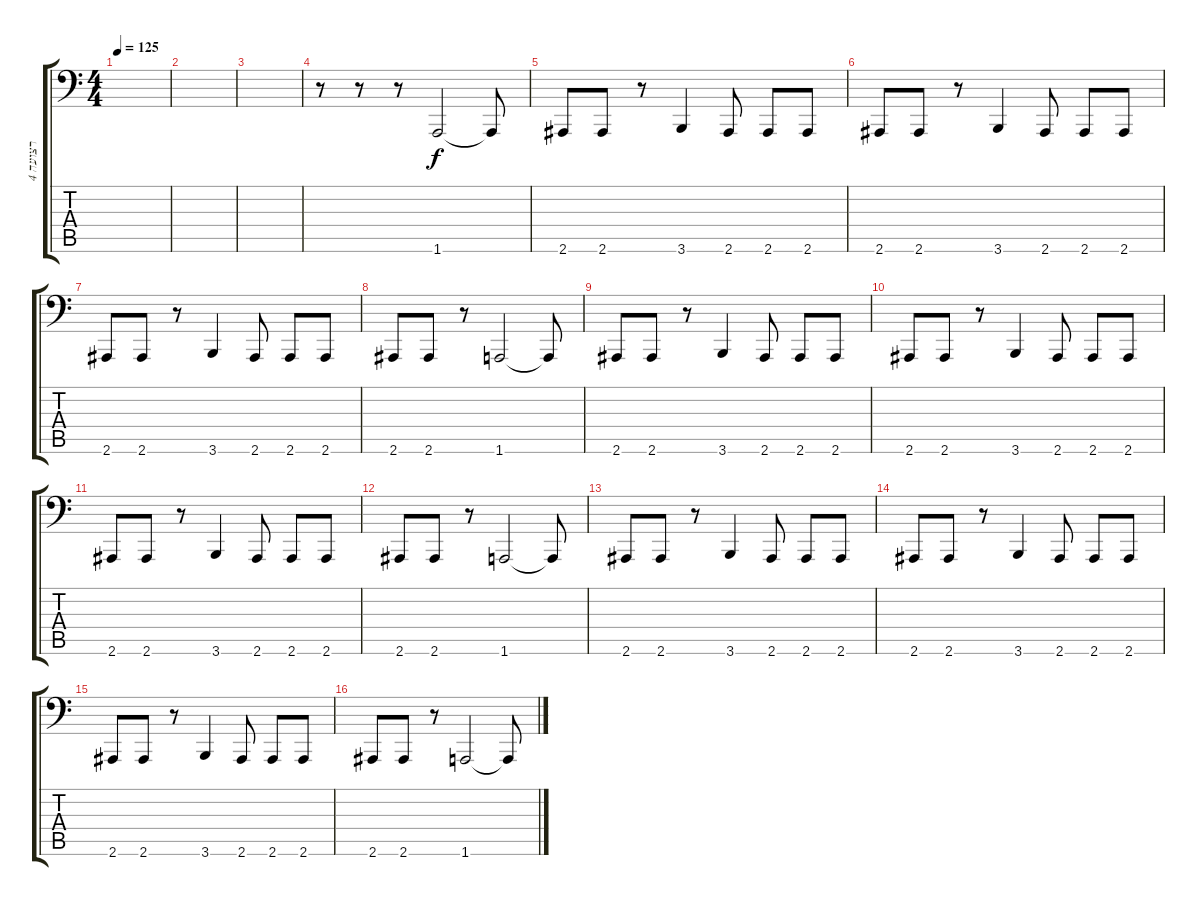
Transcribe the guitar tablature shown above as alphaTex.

\track ("רצועה 4" "רצועה 4") {instrument electricbasspick}
\staff {score tabs}
\tuning (Bb2 F2 Db2 Ab1 Eb1 Ab0) {hide}
\ts (4 4)
\tempo 125
\clef f4
\ks c
|
|
|
r.8 r.8 r.8 1.6.2 1.6{t}.8 |
2.6.8 2.6.8 r.8 3.6.4 2.6.8 2.6.8 2.6.8 |
2.6.8 2.6.8 r.8 3.6.4 2.6.8 2.6.8 2.6.8 |
2.6.8 2.6.8 r.8 3.6.4 2.6.8 2.6.8 2.6.8 |
2.6.8 2.6.8 r.8 1.6.2 1.6{t}.8 |
2.6.8 2.6.8 r.8 3.6.4 2.6.8 2.6.8 2.6.8 |
2.6.8 2.6.8 r.8 3.6.4 2.6.8 2.6.8 2.6.8 |
2.6.8 2.6.8 r.8 3.6.4 2.6.8 2.6.8 2.6.8 |
2.6.8 2.6.8 r.8 1.6.2 1.6{t}.8 |
2.6.8 2.6.8 r.8 3.6.4 2.6.8 2.6.8 2.6.8 |
2.6.8 2.6.8 r.8 3.6.4 2.6.8 2.6.8 2.6.8 |
2.6.8 2.6.8 r.8 3.6.4 2.6.8 2.6.8 2.6.8 |
2.6.8 2.6.8 r.8 1.6.2 1.6{t}.8
